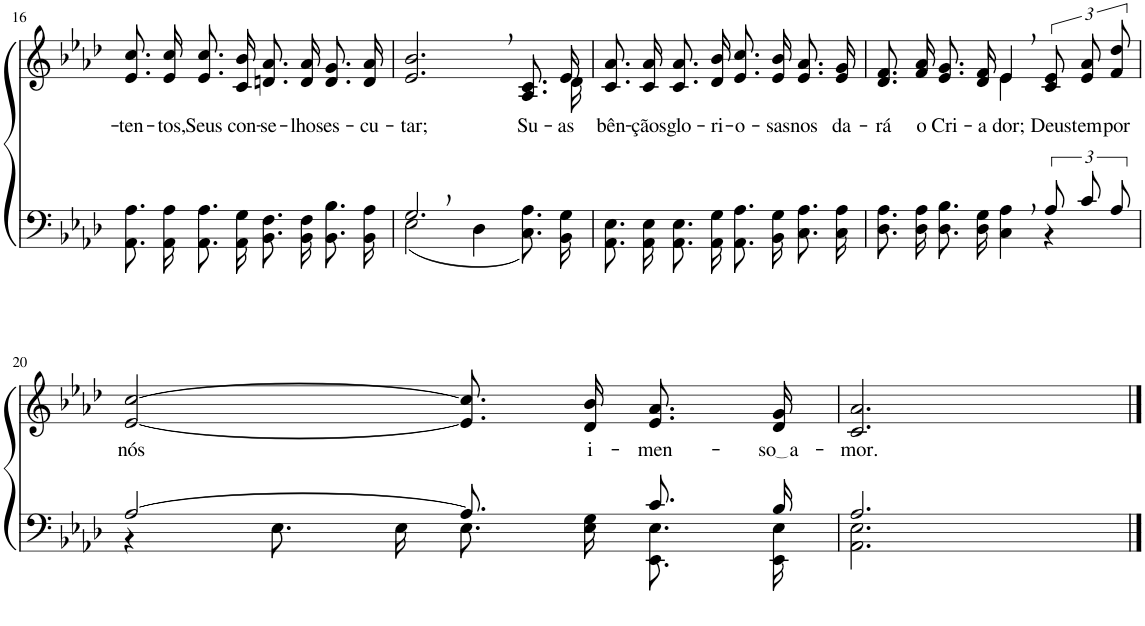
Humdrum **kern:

**kern	**kern	**text
*part2	*part1	*part1
*staff2	*staff1	*staff1
*I"Parte III e IV	*I"Parte I e II	*
!!LO:PB:g=z
*clefF4	*clefG2	*
*Trd-1c-2	*Trd-1c-2	*
*k[b-e-a-d-]	*k[b-e-a-d-]	*
*M4/4	*M4/4	*
=16	=16	=16
!	!	!LO:LY:b
8.AA-\ 8.A-\L	8.e-/ 8.cc/L	ten-
!	!	!LO:LY:b
16AA-\ 16A-\Jk	16e-/ 16cc/Jk	tos,
!	!	!LO:LY:b
8.AA-\ 8.A-\L	8.e-/ 8.cc/L	Seus
!	!	!LO:LY:b
16AA-\ 16G\Jk	16c/ 16b-/Jk	con-
!	!	!LO:LY:b
8.BB-\ 8.F\L	8.dn/ 8.a-/L	-se-
!	!	!LO:LY:b
16BB-\ 16F\Jk	16d/ 16a-/Jk	-lhos
!	!	!LO:LY:b
8.BB-\ 8.B-\L	8.d/ 8.g/L	es-
!	!	!LO:LY:b
16BB-\ 16A-\Jk	16d/ 16a-/Jk	-cu-
=17	=17	=17
*^	*	*
!	!	!	!LO:LY:b
*	*	*^	*
2.G,/	(2E-\	2.e-/, 2.b-/,	2...ryy	-tar;
.	4D-\	.	.	.
!	!	!	!	!LO:LY:b
4ryy	8.C\ 8.A-\L)	8.A-/ 8.c/L	.	Su-
!	!	!	!	!LO:LY:b
.	16BB-\ 16G\Jk	16e-/Jk	16d-\	-as
=18	=18	=18	=18	=18
!	!	!	!	!LO:LY:b
*v	*v	*	*	*
*	*v	*v	*
8.AA-/ 8.E-/L	8.c/ 8.a-/L	bên-
!	!	!LO:LY:b
16AA-/ 16E-/Jk	16c/ 16a-/Jk	-çãos
!	!	!LO:LY:b
8.AA-\ 8.E-\L	8.c/ 8.a-/L	glo-
!	!	!LO:LY:b
16AA-\ 16G\Jk	16d-/ 16b-/Jk	-ri-
!	!	!LO:LY:b
8.AA-\ 8.A-\L	8.e-/ 8.cc/L	-o-
!	!	!LO:LY:b
16BB-\ 16G\Jk	16e-/ 16b-/Jk	-sas
!	!	!LO:LY:b
8.C\ 8.A-\L	8.e-/ 8.a-/L	nos
!	!	!LO:LY:b
16C\ 16A-\Jk	16e-/ 16g/Jk	da-
=19	=19	=19
*^	*	*
!	!	!	!LO:LY:b
*	*	*^	*
2.ryy	8.D-\ 8.A-\L	8.d-/ 8.f/L	2ryy	-rá
!	!	!	!	!LO:LY:b
.	16D-\ 16A-\Jk	16f/ 16a-/Jk	.	o
!	!	!	!	!LO:LY:b
.	8.D-\ 8.B-\L	8.e-/ 8.g/L	.	Cri-
!	!	!	!	!LO:LY:b
.	16D-\ 16G\Jk	16d-/ 16f/Jk	.	-a-
!	!	!	!	!LO:LY:b
.	4C\ 4A-\	4e-,/	4e-\	-dor;
!	!	!	!	!LO:LY:b
12A-/L	4r	12c/ 12e-/L	4ryy	Deus
!	!	!	!	!LO:LY:b
12c/	.	12e-/ 12a-/	.	tem
!	!	!	!	!LO:LY:b
12A-/J	.	12f/ 12dd-/J	.	por
*	*	*v	*v	*
!!LO:LB:g=z
=20	=20	=20	=20
!	!	!	!LO:LY:b
[2A-/	4r	[2e-/ [2cc/	nós
.	8.E-\L	.	.
.	16E-\Jk	.	.
8.A-/]	8.E-\L	8.e-]/ 8.cc]/L	.
!	!	!	!LO:LY:b
16ryy	16E-\ 16G\Jk	16d-/ 16b-/Jk	i-
!	!	!	!LO:LY:b
8.c/L	8.EE-/ 8.E-/L	8.e-/ 8.a-/L	-men-
!	!	!	!LO:LY:b
16B-/Jk	16EE-/ 16E-/Jk	16d-/ 16g/Jk	so a
=21	=21	=21	=21
!	!	!	!LO:LY:b
2.A-/	2.AA-\ 2.E-\	2.c/ 2.a-/	-mor.
*v	*v	*	*
==	==	==
*-	*-	*-
